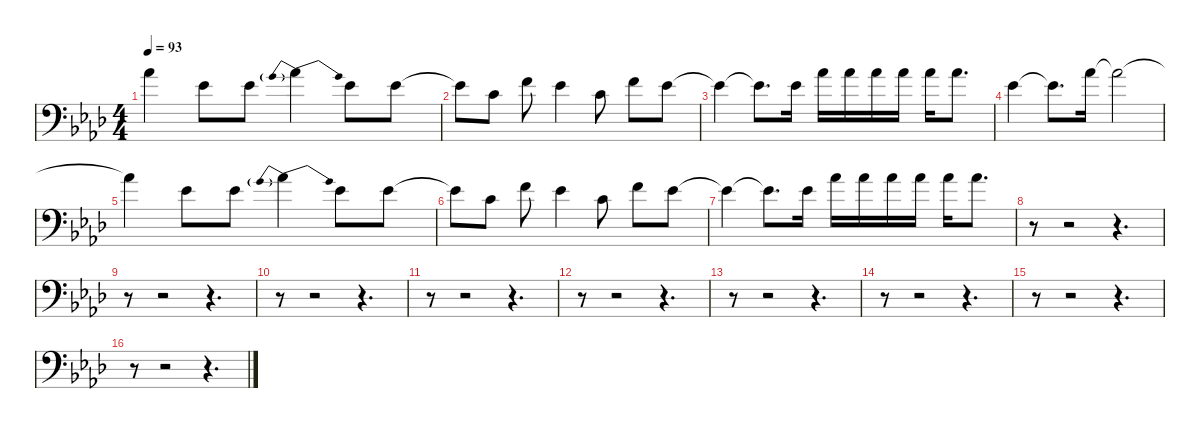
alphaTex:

\defaultSystemsLayout 4
\hideDynamics
\bracketExtendMode nobrackets
\singleTrackTrackNamePolicy hidden
\multiTrackTrackNamePolicy hidden
\firstSystemTrackNameMode fullname
\firstSystemTrackNameOrientation horizontal
\otherSystemsTrackNameOrientation horizontal
\track ("Vocals - hidden" "bn.") {instrument bassoon}
\staff {score}
\tuning (E4 C4 G3 C3 G2 C2)
\ts (4 4)
\tempo 93
\clef f4
\ks ab
8.2{t acc b}.4{dy f} 8.3{acc b}.8 8.3{acc b}.8 7.2{be (prebendrelease 0 2 30 0)}.4 8.3{acc b}.8 8.3{acc b}.8 |
8.3{t acc b}.8 5.3{acc forcenatural}.8 5.2{acc forcenatural}.8 8.3{acc b}.4 5.3{acc forcenatural}.8 5.2{acc forcenatural}.8 8.3{acc b}.8 |
8.3{t acc b}.4 8.3{t acc b}.8{d} 8.3{acc b}.16 8.2{acc b}.16 8.2{acc b}.16 8.2{acc b}.16 8.2{acc b}.16 8.2{acc b}.16 8.2{acc b}.8{d} |
8.3{acc b}.4 8.3{t acc b}.8{d} 8.2{acc b}.16 8.2{t acc b}.2 |
8.2{t acc b}.4 8.3{acc b}.8 8.3{acc b}.8 7.2{be (prebendrelease 0 2 30 0)}.4 8.3{acc b}.8 8.3{acc b}.8 |
8.3{t acc b}.8 5.3{acc forcenatural}.8 5.2{acc forcenatural}.8 8.3{acc b}.4 5.3{acc forcenatural}.8 5.2{acc forcenatural}.8 8.3{acc b}.8 |
8.3{t acc b}.4 8.3{t acc b}.8{d} 8.3{acc b}.16 8.2{acc b}.16 8.2{acc b}.16 8.2{acc b}.16 8.2{acc b}.16 8.2{acc b}.16 8.2{acc b}.8{d} |
r.8 r.2 r.4{d} |
r.8 r.2 r.4{d} |
r.8 r.2 r.4{d} |
r.8 r.2 r.4{d} |
r.8 r.2 r.4{d} |
r.8 r.2 r.4{d} |
r.8 r.2 r.4{d} |
r.8 r.2 r.4{d} |
r.8 r.2 r.4{d}
